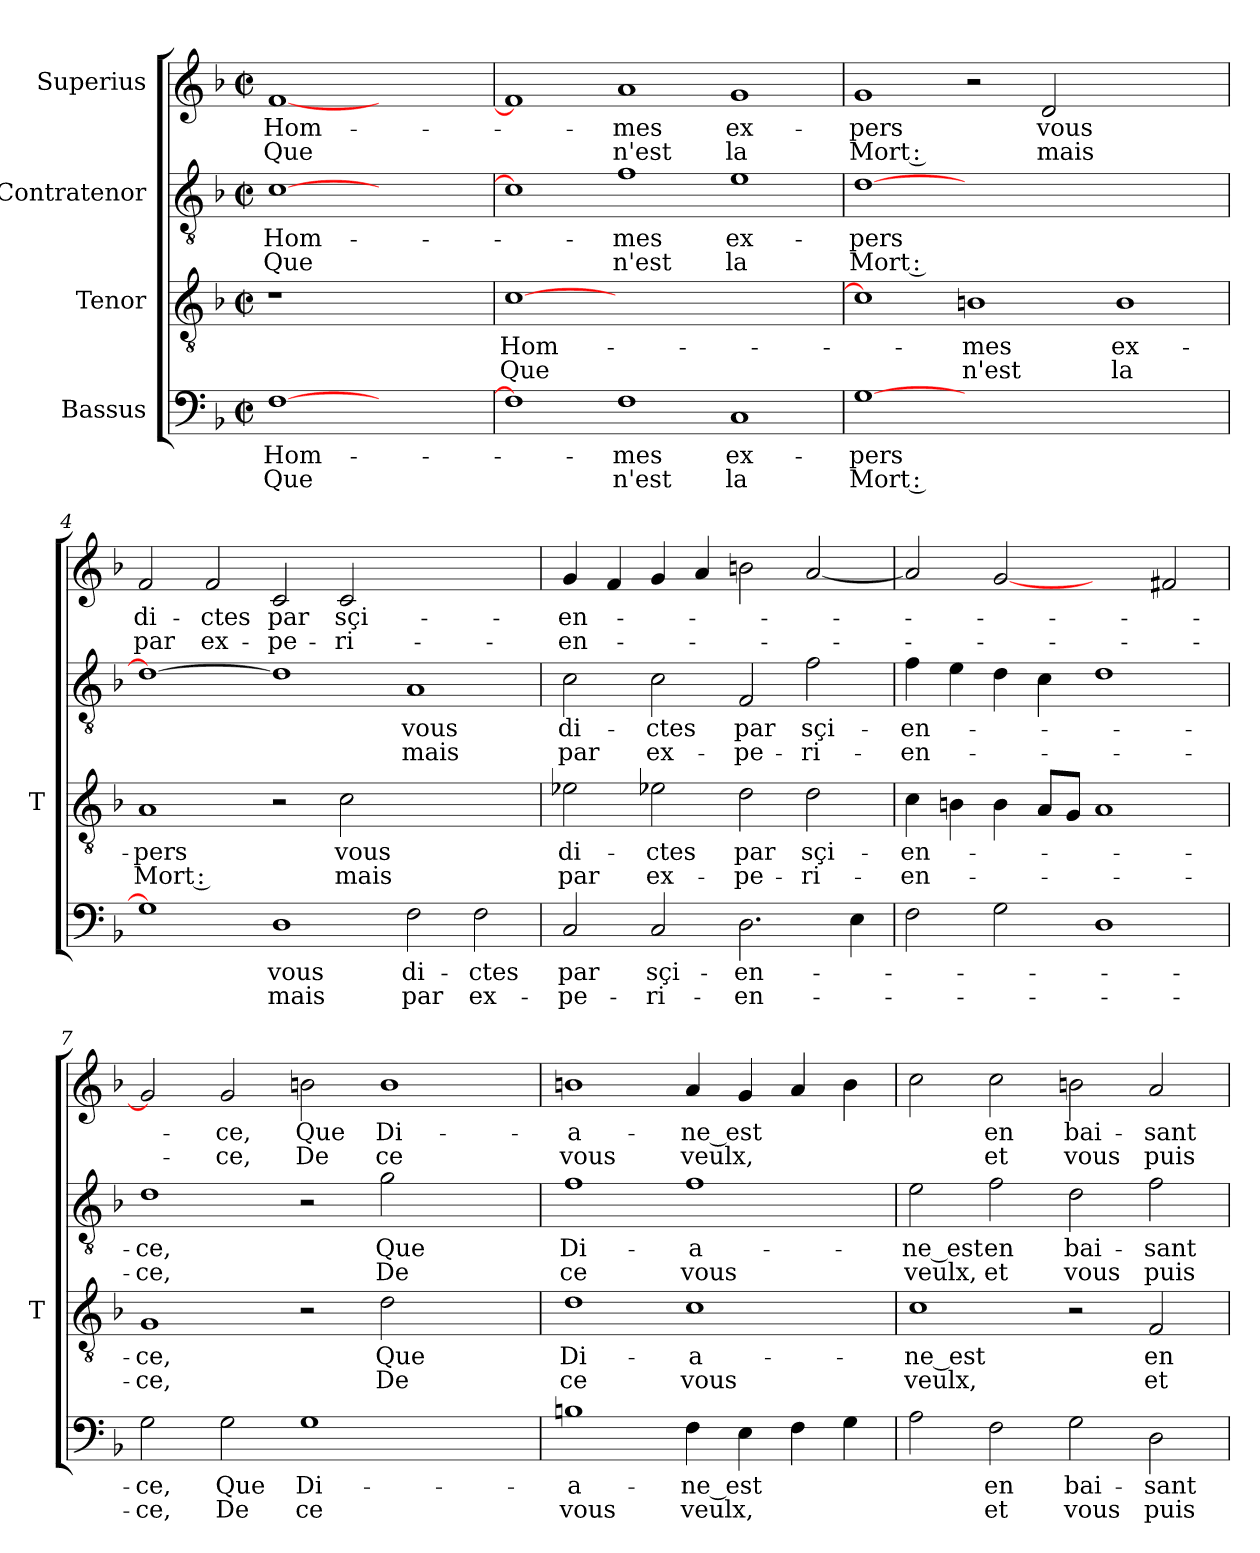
**kern	**text	**text	**kern	**text	**text	**kern	**text	**text	**kern	**text	**text
*part4	*part4	*part4	*part3	*part3	*part3	*part2	*part2	*part2	*part1	*part1	*part1
*staff4	*staff4	*staff4	*staff3	*staff3	*staff3	*staff2	*staff2	*staff2	*staff1	*staff1	*staff1
*I"Bassus	*	*	*I"Tenor	*	*	*I"Contratenor	*	*	*I"Superius	*	*
*	*	*	*I'T	*	*	*	*	*	*	*	*
*clefF4	*	*	*clefGv2	*	*	*clefGv2	*	*	*clefG2	*	*
*k[b-]	*	*	*k[b-]	*	*	*k[b-]	*	*	*k[b-]	*	*
*F:	*	*	*F:	*	*	*F:	*	*	*F:	*	*
*M2/2	*	*	*M2/2	*	*	*M2/2	*	*	*M2/2	*	*
*met(c|)	*	*	*met(c|)	*	*	*met(c|)	*	*	*met(c|)	*	*
=1	=1	=1	=1	=1	=1	=1	=1	=1	=1	=1	=1
[1F	Hom-	-Que	1r	.	.	[1c	Hom-	-Que	[1f	Hom-	-Que
1ryy	.	.	1ryy	.	.	1ryy	.	.	1ryy	.	.
=2	=2	=2	=2	=2	=2	=2	=2	=2	=2	=2	=2
1F]	.	.	[1c	Hom-	-Que	1c]	.	.	1f]	.	.
1F	-mes	-n'est	0ryy	.	.	1f	-mes	-n'est	1a	-mes	-n'est
1C	ex-	-la	.	.	.	1e	ex-	-la	1g	ex-	-la
=3	=3	=3	=3	=3	=3	=3	=3	=3	=3	=3	=3
[1G	-pers	-Mort :	1c]	.	.	[1d	-pers	-Mort :	1g	-pers	-Mort :
0ryy	.	.	1B	-mes	-n'est	0ryy	.	.	2r	.	.
.	.	.	.	.	.	.	.	.	2d	-vous	-mais
.	.	.	1B	ex-	-la	.	.	.	1ryy	.	.
=4	=4	=4	=4	=4	=4	=4	=4	=4	=4	=4	=4
1G]	.	.	1A	-pers	-Mort :	1d_	.	.	2f	di-	-par
.	.	.	.	.	.	.	.	.	2f	-ctes	ex-
1D	-vous	-mais	2r	.	.	1d]	.	.	2c	-par	pe-
.	.	.	2c	-vous	-mais	.	.	.	2c	sçi-	ri-
2F	di-	-par	1ryy	.	.	1A	-vous	-mais	1ryy	.	.
2F	-ctes	ex-	.	.	.	.	.	.	.	.	.
=5	=5	=5	=5	=5	=5	=5	=5	=5	=5	=5	=5
2C	-par	pe-	2e-X	di-	-par	2c	di-	-par	4g	en-	en-
.	.	.	.	.	.	.	.	.	4f	.	.
2C	sçi-	ri-	2e-X	-ctes	ex-	2c	-ctes	ex-	4g	.	.
.	.	.	.	.	.	.	.	.	4a	.	.
2.D	en-	en-	2d	-par	pe-	2F	-par	pe-	2b	.	.
.	.	.	2d	sçi-	ri-	2f	sçi-	ri-	[2a	.	.
4E	.	.	.	.	.	.	.	.	.	.	.
=6	=6	=6	=6	=6	=6	=6	=6	=6	=6	=6	=6
2F	.	.	4c	en-	en-	4f	en-	en-	2a]	.	.
.	.	.	4B	.	.	4e	.	.	.	.	.
2G	.	.	4B	.	.	4d	.	.	[2g	.	.
.	.	.	8AL	.	.	4c	.	.	.	.	.
.	.	.	8GJ	.	.	.	.	.	.	.	.
1D	.	.	1A	.	.	1d	.	.	2ryy	.	.
.	.	.	.	.	.	.	.	.	2f#X	.	.
=7	=7	=7	=7	=7	=7	=7	=7	=7	=7	=7	=7
2G	-ce,	-ce,	1G	-ce,	-ce,	1d	-ce,	-ce,	2g]	.	.
2G	-Que	-De	.	.	.	.	.	.	2g	-ce,	-ce,
1G	Di-	-ce	2r	.	.	2r	.	.	2b	-Que	-De
.	.	.	2d	-Que	-De	2g	-Que	-De	1b	Di-	-ce
2ryy	.	.	2ryy	.	.	2ryy	.	.	.	.	.
!!LO:PB:g=z
=8	=8	=8	=8	=8	=8	=8	=8	=8	=8	=8	=8
1Bn	a-	-vous	1d	Di-	-ce	1f	Di-	-ce	1b	a-	-vous
4F	-ne_est	-veulx,	1c	a-	-vous	1f	a-	-vous	4a	-ne_est	-veulx,
4E	.	.	.	.	.	.	.	.	4g	.	.
4F	.	.	.	.	.	.	.	.	4a	.	.
4G	.	.	.	.	.	.	.	.	4b	.	.
=9	=9	=9	=9	=9	=9	=9	=9	=9	=9	=9	=9
2A	.	.	1c	-ne_est	-veulx,	2e	-ne_est	-veulx,	2cc	.	.
2F	-en	-et	.	.	.	2f	-en	-et	2cc	-en	-et
2G	bai-	-vous	2r	.	.	2d	bai-	-vous	2b	bai-	-vous
2D	-sant	-puis	2F	-en	-et	2f	-sant	-puis	2a	-sant	-puis
=	=	=	=	=	=	=	=	=	=	=	=
*-	*-	*-	*-	*-	*-	*-	*-	*-	*-	*-	*-
